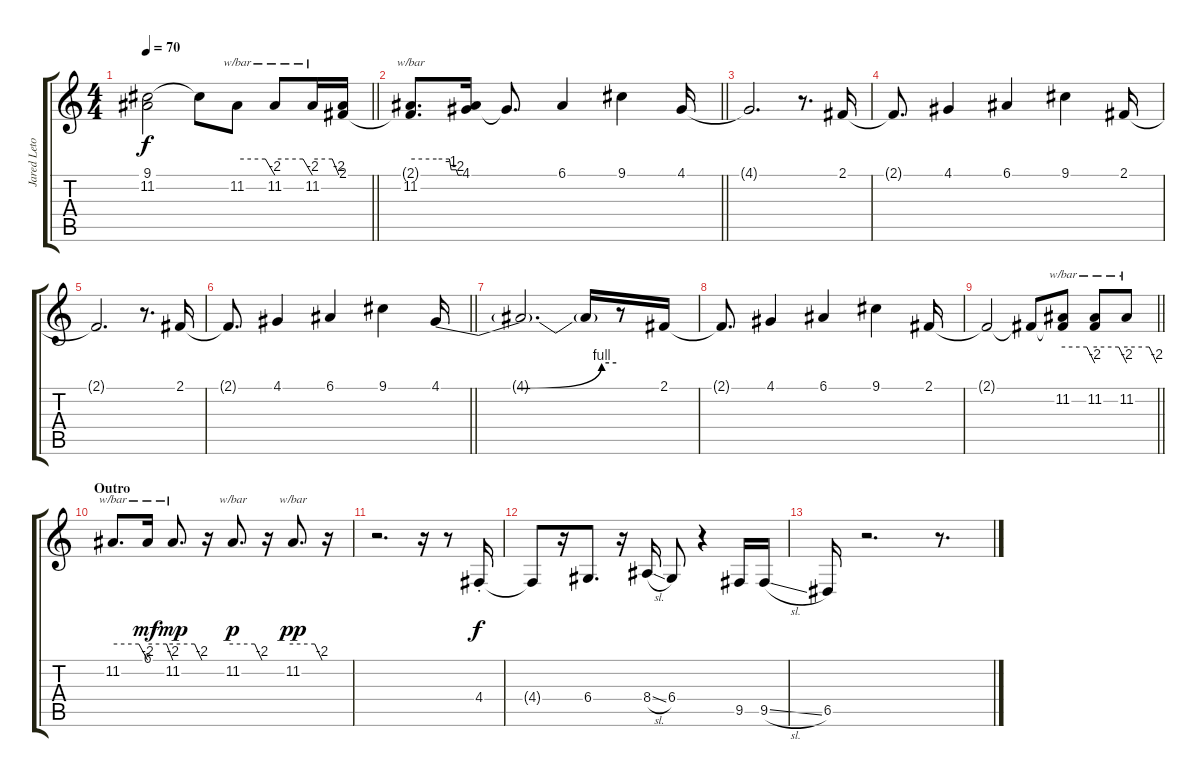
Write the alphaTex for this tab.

\track ("Jared Leto - Vocals" "Jared Leto") {instrument clarinet}
\staff {score tabs}
\tuning (E4 B3 G3 D3 A2 E2) {hide}
\ts (4 4)
\tempo 70
\clef g2
\barLineRight lightlight
\ks c
(9.1{t} 11.2{t}).2{dy f} 9.1{t}.8 11.2.8{tbe (custom default 0 0 45 0 60 -8)} 11.2.8{tbe (custom default 0 0 45 0 60 -8)} 11.2.16{tbe (custom default 0 0 45 0 60 -8)} (2.1 11.2{t}).16 |
\section ("" "")
\barLineRight lightlight
(2.1{t} 11.2).8{d tbe (custom default 0 0 30 0 45 0 47 -4 53 -4 55 -8 60 -8)} (4.1 11.2{t}).16 4.1{t}.8{d} 6.1.4 9.1.4 4.1.16 |
4.1{t}.2{d} r.8{d} 2.1.16 |
2.1{t}.8{d} 4.1.4 6.1.4 9.1.4 2.1.16 |
2.1{t}.2{d} r.8{d} 2.1.16 |
\barLineRight lightlight
2.1{t}.8{d} 4.1.4 6.1.4 9.1.4 4.1{be (custom 0 0 26 0 55 4 60 4)}.16 |
4.1{t}.2{d} 4.1{t}.16 r.8 2.1.16 |
2.1{t}.8{d} 4.1.4 6.1.4 9.1.4 2.1.16 |
\barLineRight lightlight
2.1{t}.2 2.1{t}.8 (2.1{t} 11.2).8{tbe (custom default 0 0 45 0 60 -8)} (2.1{t} 11.2).8{tbe (custom default 0 0 45 0 60 -8)} 11.2.8{tbe (custom default 0 0 45 0 60 -8)} |
\section ("" "Outro")
11.2.8{d tbe (custom default 0 0 45 0 60 -8)} 6.1.16{tbe (custom default 0 0 45 0 60 -8) dy mf} 11.2.8{d tbe (custom default 0 0 45 0 60 -8) dy mp} r.16 11.2.8{d tbe (custom default 0 0 45 0 60 -8) dy p} r.16 11.2.8{d tbe (custom default 0 0 45 0 60 -8) dy pp} r.16 |
r.2{d} r.16 r.8 4.4{st}.16{dy f} |
4.4{t}.8 r.16 6.4.8{d} r.16 8.4{sl}.16 6.4.8 r.4 9.5.16 9.5{sl}.16 |
6.5.16 r.2{d} r.8{d}
